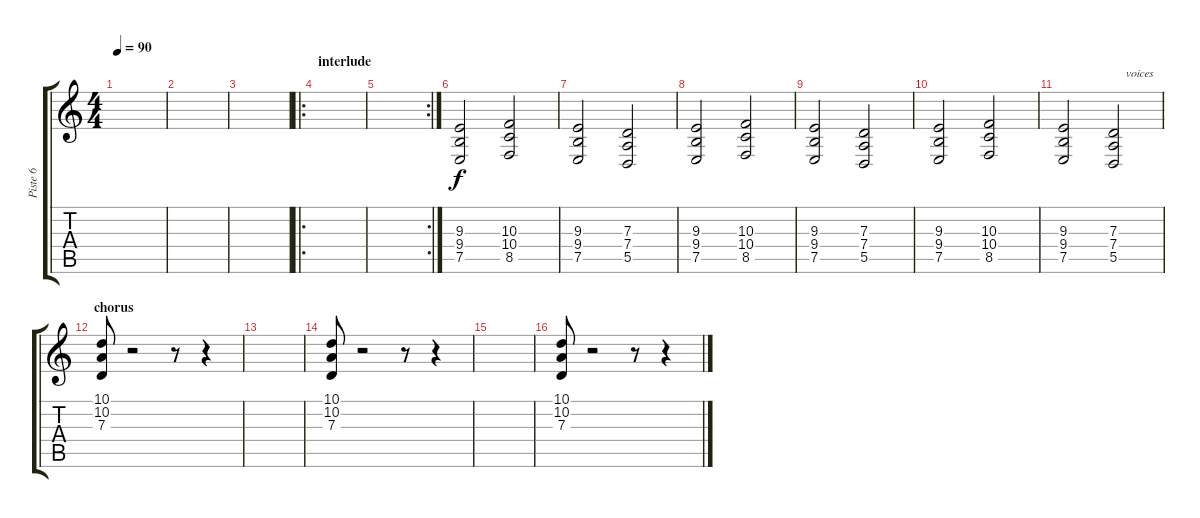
\track ("Piste 6" "Piste 6") {instrument synthstrings1}
\staff {score tabs}
\tuning (E4 B3 G3 D3 A2 E2) {hide}
\ts (4 4)
\tempo 90
\clef g2
\ks c
|
|
|
\ro
\section ("" "interlude")
|
\rc 2
|
(9.3 9.4 7.5).2 (10.3 10.4 8.5).2 |
(9.3 9.4 7.5).2 (7.3 7.4 5.5).2 |
(9.3 9.4 7.5).2 (10.3 10.4 8.5).2 |
(9.3 9.4 7.5).2 (7.3 7.4 5.5).2 |
(9.3 9.4 7.5).2 (10.3 10.4 8.5).2 |
(9.3 9.4 7.5).2 (7.3 7.4 5.5).2{txt "    voices"} |
\section ("" "chorus")
(10.1 10.2 7.3).8{instrument frenchhorn} r.2 r.8 r.4 |
|
(10.1 10.2 7.3).8{instrument frenchhorn} r.2 r.8 r.4 |
|
(10.1 10.2 7.3).8{instrument frenchhorn} r.2 r.8 r.4
